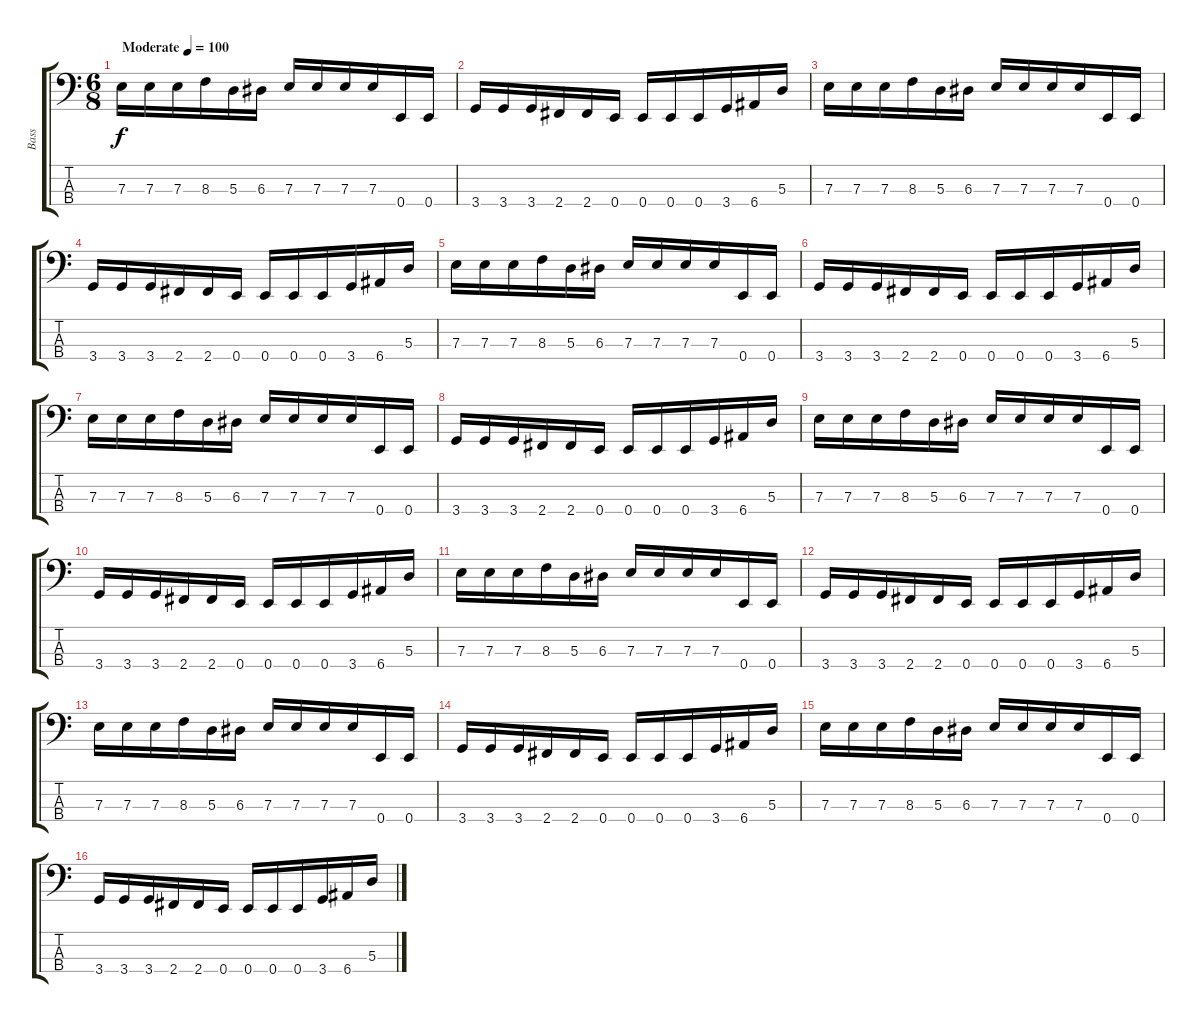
\track ("Bass" "Bass") {instrument electricbassfinger}
\staff {score tabs}
\tuning (G2 D2 A1 E1) {hide}
\ts (6 8)
\tempo (100 "Moderate")
\clef f4
\ks c
7.3.16{dy f instrument electricbassfinger} 7.3.16 7.3.16 8.3.16 5.3.16 6.3.16 7.3.16 7.3.16 7.3.16 7.3.16 0.4.16 0.4.16 |
3.4.16 3.4.16 3.4.16 2.4.16 2.4.16 0.4.16 0.4.16 0.4.16 0.4.16 3.4.16 6.4.16 5.3.16 |
7.3.16 7.3.16 7.3.16 8.3.16 5.3.16 6.3.16 7.3.16 7.3.16 7.3.16 7.3.16 0.4.16 0.4.16 |
3.4.16 3.4.16 3.4.16 2.4.16 2.4.16 0.4.16 0.4.16 0.4.16 0.4.16 3.4.16 6.4.16 5.3.16 |
7.3.16 7.3.16 7.3.16 8.3.16 5.3.16 6.3.16 7.3.16 7.3.16 7.3.16 7.3.16 0.4.16 0.4.16 |
3.4.16 3.4.16 3.4.16 2.4.16 2.4.16 0.4.16 0.4.16 0.4.16 0.4.16 3.4.16 6.4.16 5.3.16 |
7.3.16 7.3.16 7.3.16 8.3.16 5.3.16 6.3.16 7.3.16 7.3.16 7.3.16 7.3.16 0.4.16 0.4.16 |
3.4.16 3.4.16 3.4.16 2.4.16 2.4.16 0.4.16 0.4.16 0.4.16 0.4.16 3.4.16 6.4.16 5.3.16 |
7.3.16 7.3.16 7.3.16 8.3.16 5.3.16 6.3.16 7.3.16 7.3.16 7.3.16 7.3.16 0.4.16 0.4.16 |
3.4.16 3.4.16 3.4.16 2.4.16 2.4.16 0.4.16 0.4.16 0.4.16 0.4.16 3.4.16 6.4.16 5.3.16 |
7.3.16 7.3.16 7.3.16 8.3.16 5.3.16 6.3.16 7.3.16 7.3.16 7.3.16 7.3.16 0.4.16 0.4.16 |
3.4.16 3.4.16 3.4.16 2.4.16 2.4.16 0.4.16 0.4.16 0.4.16 0.4.16 3.4.16 6.4.16 5.3.16 |
7.3.16 7.3.16 7.3.16 8.3.16 5.3.16 6.3.16 7.3.16 7.3.16 7.3.16 7.3.16 0.4.16 0.4.16 |
3.4.16 3.4.16 3.4.16 2.4.16 2.4.16 0.4.16 0.4.16 0.4.16 0.4.16 3.4.16 6.4.16 5.3.16 |
7.3.16 7.3.16 7.3.16 8.3.16 5.3.16 6.3.16 7.3.16 7.3.16 7.3.16 7.3.16 0.4.16 0.4.16 |
3.4.16 3.4.16 3.4.16 2.4.16 2.4.16 0.4.16 0.4.16 0.4.16 0.4.16 3.4.16 6.4.16 5.3.16
